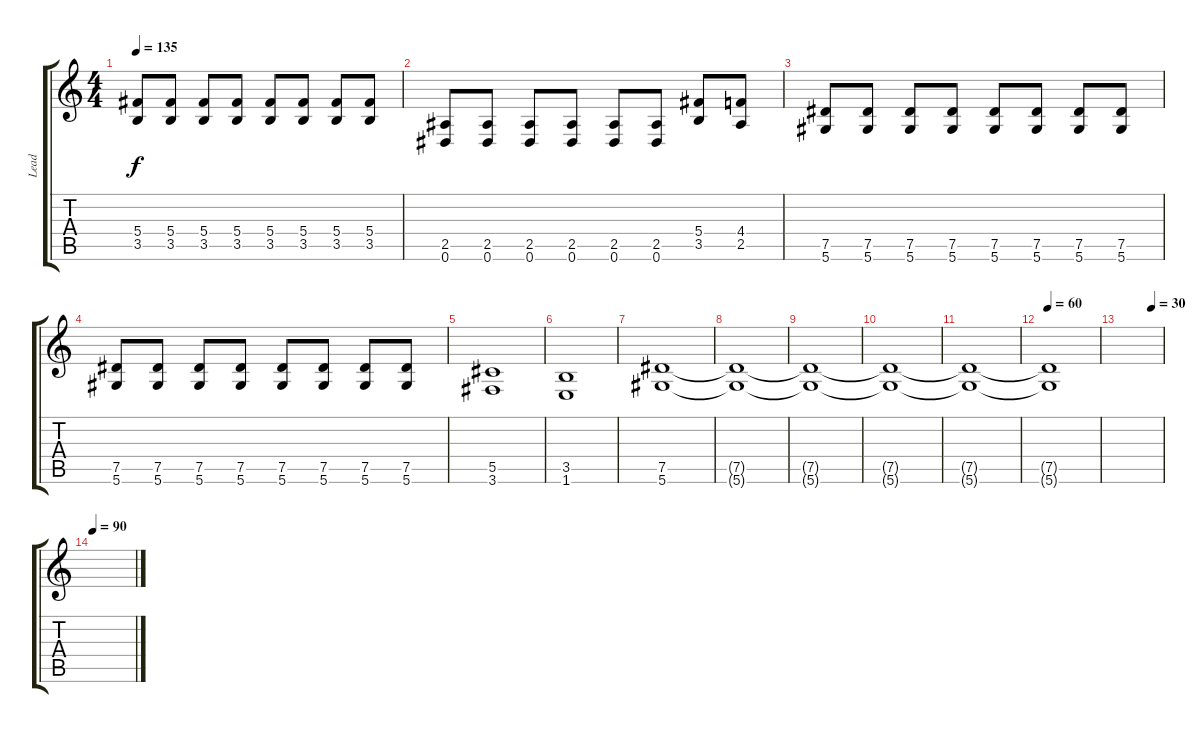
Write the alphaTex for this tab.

\track ("Lead" "Lead") {instrument distortionguitar}
\staff {score tabs}
\tuning (Eb4 Bb3 Gb3 Db3 Ab2 Eb2) {hide}
\ts (4 4)
\tempo 135
\clef g2
\ks c
(5.4 3.5).8{dy f} (5.4 3.5).8 (5.4 3.5).8 (5.4 3.5).8 (5.4 3.5).8 (5.4 3.5).8 (5.4 3.5).8 (5.4 3.5).8 |
(2.5 0.6).8 (2.5 0.6).8 (2.5 0.6).8 (2.5 0.6).8 (2.5 0.6).8 (2.5 0.6).8 (5.4 3.5).8 (4.4 2.5).8 |
(7.5 5.6).8 (7.5 5.6).8 (7.5 5.6).8 (7.5 5.6).8 (7.5 5.6).8 (7.5 5.6).8 (7.5 5.6).8 (7.5 5.6).8 |
(7.5 5.6).8 (7.5 5.6).8 (7.5 5.6).8 (7.5 5.6).8 (7.5 5.6).8 (7.5 5.6).8 (7.5 5.6).8 (7.5 5.6).8 |
(5.5 3.6).1 |
(3.5 1.6).1 |
(7.5 5.6).1{volume 9} |
(7.5{t} 5.6{t}).1{volume 6} |
(7.5{t} 5.6{t}).1 |
(7.5{t} 5.6{t}).1 |
(7.5{t} 5.6{t}).1{volume 0} |
\tempo 60
(7.5{t} 5.6{t}).1 |
\tempo (30 0.75)
|
\tempo 90
